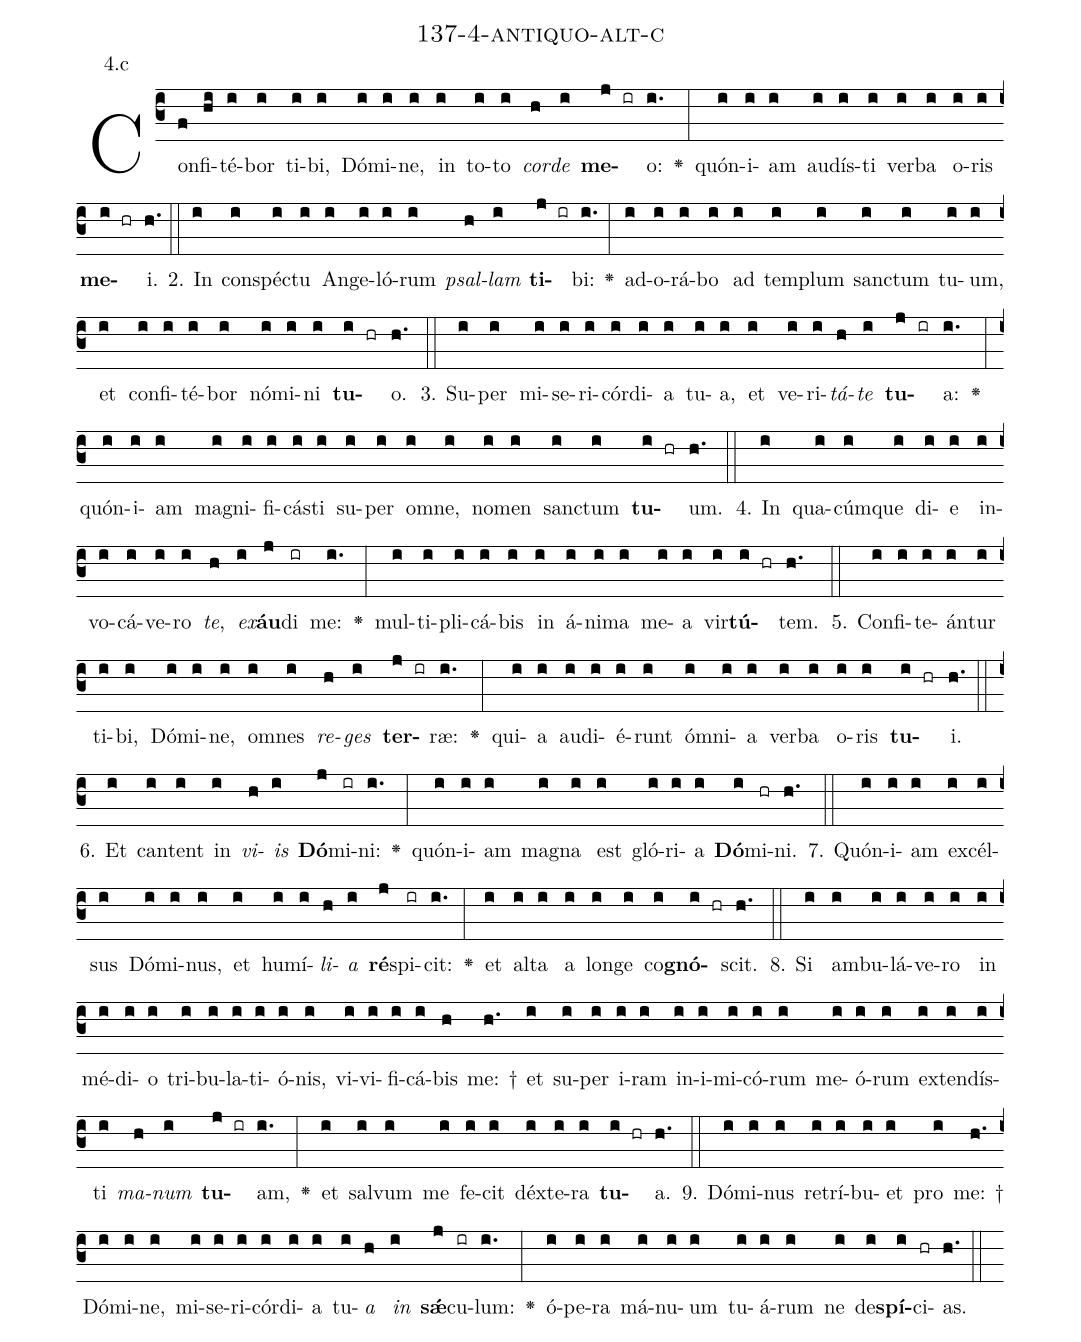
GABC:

name: 137-4-antiquo-alt-c;
annotation: 4.c;
%%
(c3)Con(f)fi(hi)té(i)bor(i) ti(i)bi,(i) Dó(i)mi(i)ne,(i) in(i) to(i)to(i) <i>cor</i>(h)<i>de</i>(i) <b>me</b>(j ir)o:(i.) <v>\greheightstar</v>(:) quón(i)i(i)am(i) au(i)dís(i)ti(i) ver(i)ba(i) o(i)ris(i) <b>me</b>(i hr)i.(h.) (::)
2. In(i) con(i)spéc(i)tu(i) An(i)ge(i)ló(i)rum(i) <i>psal</i>(h)<i>lam</i>(i) <b>ti</b>(j ir)bi:(i.) <v>\greheightstar</v>(:) ad(i)o(i)rá(i)bo(i) ad(i) tem(i)plum(i) sanc(i)tum(i) tu(i)um,(i) et(i) con(i)fi(i)té(i)bor(i) nó(i)mi(i)ni(i) <b>tu</b>(i hr)o.(h.) (::)
3. Su(i)per(i) mi(i)se(i)ri(i)cór(i)di(i)a(i) tu(i)a,(i) et(i) ve(i)ri(i)<i>tá</i>(h)<i>te</i>(i) <b>tu</b>(j ir)a:(i.) <v>\greheightstar</v>(:) quón(i)i(i)am(i) ma(i)gni(i)fi(i)cás(i)ti(i) su(i)per(i) om(i)ne,(i) no(i)men(i) sanc(i)tum(i) <b>tu</b>(i hr)um.(h.) (::)
4. In(i) qua(i)cúm(i)que(i) di(i)e(i) in(i)vo(i)cá(i)ve(i)ro(i) <i>te</i>,(h) <i>ex</i>(i)<b>áu</b>(j)di(ir) me:(i.) <v>\greheightstar</v>(:) mul(i)ti(i)pli(i)cá(i)bis(i) in(i) á(i)ni(i)ma(i) me(i)a(i) vir(i)<b>tú</b>(i hr)tem.(h.) (::)
5. Con(i)fi(i)te(i)án(i)tur(i) ti(i)bi,(i) Dó(i)mi(i)ne,(i) om(i)nes(i) <i>re</i>(h)<i>ges</i>(i) <b>ter</b>(j ir)ræ:(i.) <v>\greheightstar</v>(:) qui(i)a(i) au(i)di(i)é(i)runt(i) óm(i)ni(i)a(i) ver(i)ba(i) o(i)ris(i) <b>tu</b>(i hr)i.(h.) (::)
6. Et(i) can(i)tent(i) in(i) <i>vi</i>(h)<i>is</i>(i) <b>Dó</b>(j)mi(ir)ni:(i.) <v>\greheightstar</v>(:) quón(i)i(i)am(i) ma(i)gna(i) est(i) gló(i)ri(i)a(i) <b>Dó</b>(i)mi(hr)ni.(h.) (::)
7. Quón(i)i(i)am(i) ex(i)cél(i)sus(i) Dó(i)mi(i)nus,(i) et(i) hu(i)mí(i)<i>li</i>(h)<i>a</i>(i) <b>ré</b>(j)spi(ir)cit:(i.) <v>\greheightstar</v>(:) et(i) al(i)ta(i) a(i) lon(i)ge(i) co(i)<b>gnó</b>(i hr)scit.(h.) (::)
8. Si(i) am(i)bu(i)lá(i)ve(i)ro(i) in(i) mé(i)di(i)o(i) tri(i)bu(i)la(i)ti(i)ó(i)nis,(i) vi(i)vi(i)fi(i)cá(i)bis(h) me: †(h.) et(i) su(i)per(i) i(i)ram(i) in(i)i(i)mi(i)có(i)rum(i) me(i)ó(i)rum(i) ex(i)ten(i)dís(i)ti(i) <i>ma</i>(h)<i>num</i>(i) <b>tu</b>(j ir)am,(i.) <v>\greheightstar</v>(:) et(i) sal(i)vum(i) me(i) fe(i)cit(i) déx(i)te(i)ra(i) <b>tu</b>(i hr)a.(h.) (::)
9. Dó(i)mi(i)nus(i) re(i)trí(i)bu(i)et(i) pro(i) me: †(h.) Dó(i)mi(i)ne,(i) mi(i)se(i)ri(i)cór(i)di(i)a(i) tu(i)<i>a</i>(h) <i>in</i>(i) <b>sǽ</b>(j)cu(ir)lum:(i.) <v>\greheightstar</v>(:) ó(i)pe(i)ra(i) má(i)nu(i)um(i) tu(i)á(i)rum(i) ne(i) de(i)<b>spí</b>(i)ci(hr)as.(h.) (::)
